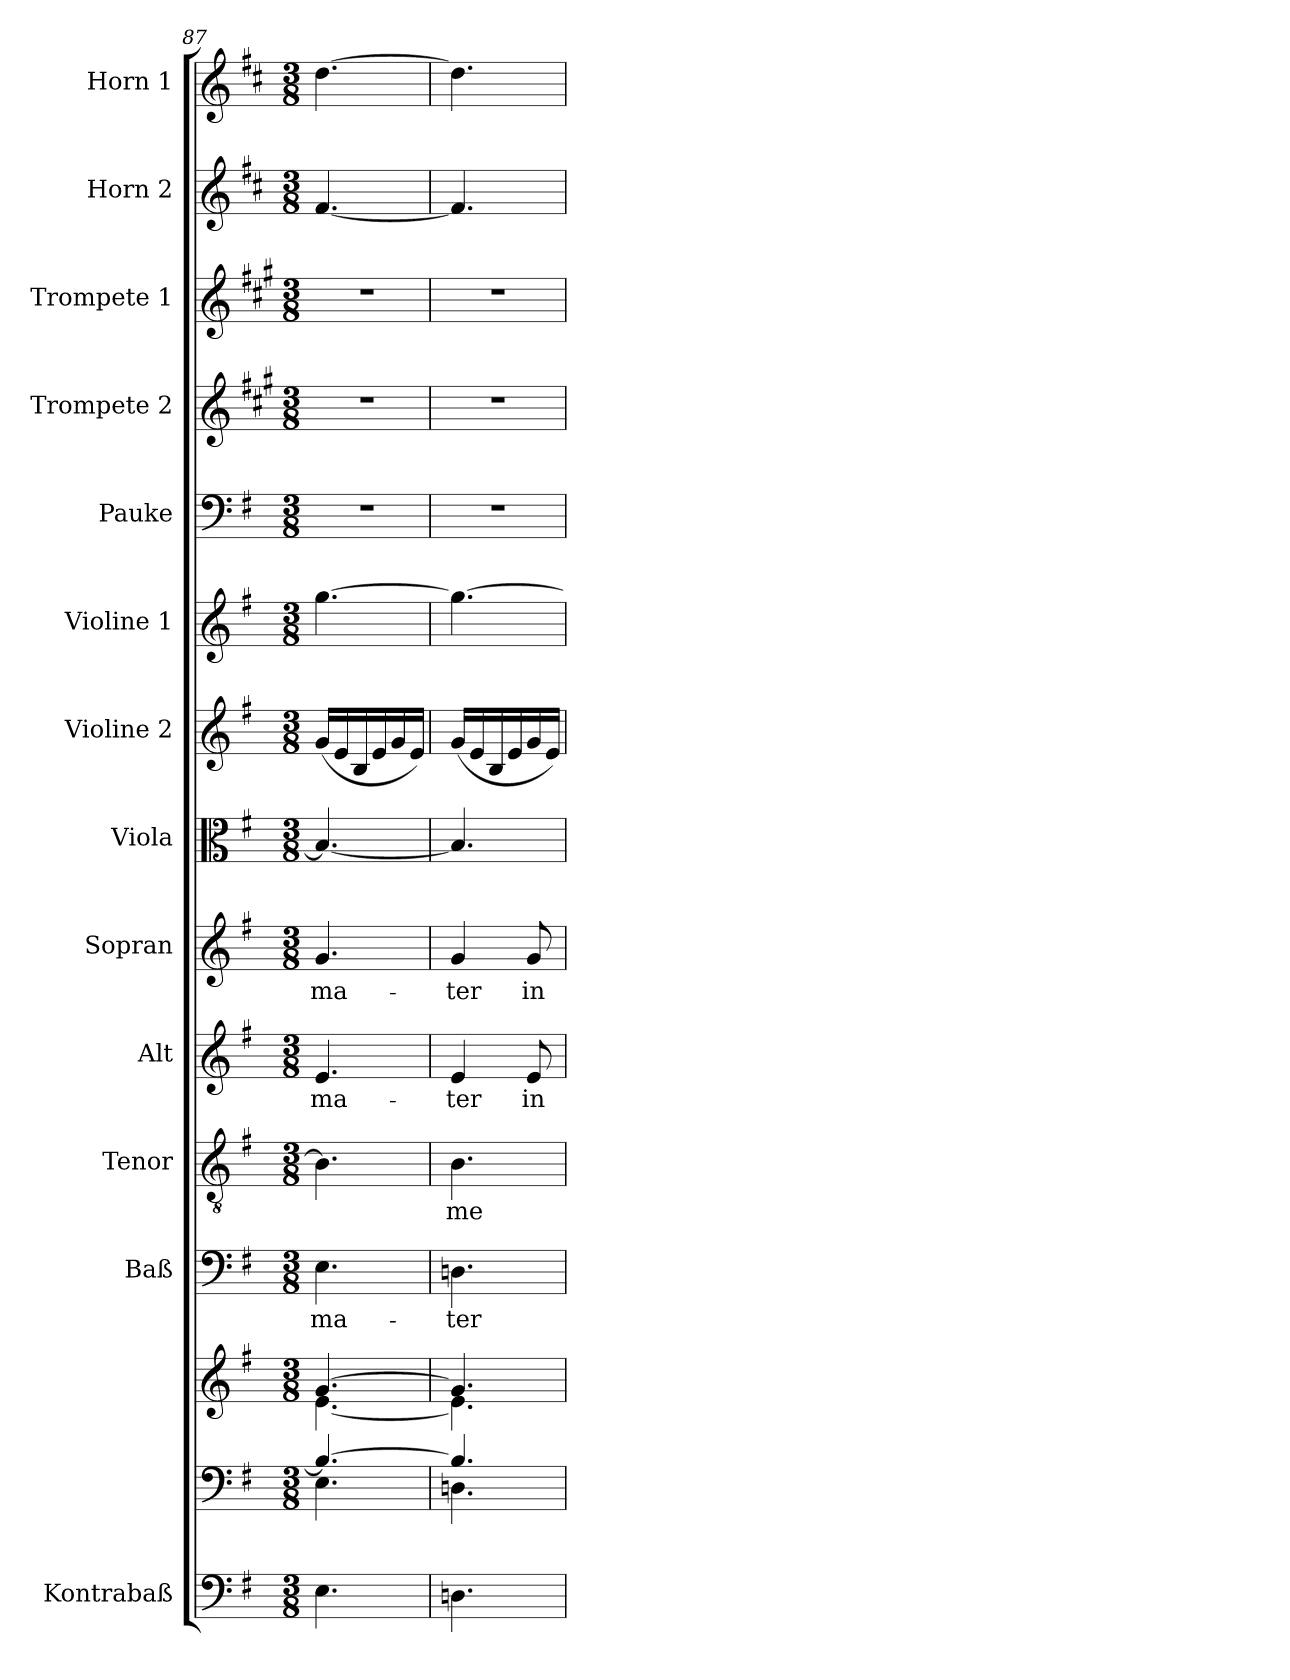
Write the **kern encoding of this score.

**kern	**kern	**kern	**kern	**text	**kern	**text	**kern	**text	**kern	**text	**kern	**kern	**kern	**kern	**kern	**kern	**kern	**kern
*part14	*part13	*part13	*part12	*part12	*part11	*part11	*part10	*part10	*part9	*part9	*part8	*part7	*part6	*part5	*part4	*part3	*part2	*part1
*staff15	*staff14	*staff13	*staff12	*staff12	*staff11	*staff11	*staff10	*staff10	*staff9	*staff9	*staff8	*staff7	*staff6	*staff5	*staff4	*staff3	*staff2	*staff1
*I"Kontrabaß	*	*	*I"Baß	*	*I"Tenor	*	*I"Alt	*	*I"Sopran	*	*I"Viola	*I"Violine 2	*I"Violine 1	*I"Pauke	*I"Trompete 2	*I"Trompete 1	*I"Horn 2	*I"Horn 1
*I'Kb.	*	*	*	*	*	*	*	*	*	*	*I'Vla.	*I'Vl. 2	*I'Vl. 1	*	*I'Tr. 2	*I'Tr. 1	*I'Hr. 2	*I'Hr. 1
*clefF4	*clefF4	*clefG2	*clefF4	*	*clefGv2	*	*clefG2	*	*clefG2	*	*clefC3	*clefG2	*clefG2	*clefF4	*clefG2	*clefG2	*clefG2	*clefG2
*ITrd7c12	*	*	*	*	*	*	*	*	*	*	*	*	*	*	*ITrd1c2	*ITrd1c2	*ITrd4c7	*ITrd4c7
*k[f#]	*k[f#]	*k[f#]	*k[f#]	*	*k[f#]	*	*k[f#]	*	*k[f#]	*	*k[f#]	*k[f#]	*k[f#]	*k[f#]	*k[f#]	*k[f#]	*k[f#]	*k[f#]
*G:	*G:	*G:	*G:	*	*G:	*	*G:	*	*G:	*	*G:	*G:	*G:	*G:	*G:	*G:	*G:	*G:
*M3/8	*M3/8	*M3/8	*M3/8	*	*M3/8	*	*M3/8	*	*M3/8	*	*M3/8	*M3/8	*M3/8	*M3/8	*M3/8	*M3/8	*M3/8	*M3/8
=87	=87	=87	=87	=87	=87	=87	=87	=87	=87	=87	=87	=87	=87	=87	=87	=87	=87	=87
*	*^	*^	*	*	*	*	*	*	*	*	*	*	*	*	*	*	*	*
!	!	!	!	!	!	!LO:LY:b	!	!	!	!LO:LY:b	!	!LO:LY:b	!	!	!	!	!	!	!	!
4.EE\	4.B/_	4.E\	[>4.g/	[<4.e\	4.E\	ma-	4.B\]	.	4.e/	ma-	4.g/	ma-	4.B/_	(<16g/LL	[4.gg\	4.r	4.r	4.r	[4.B/	[4.g\
.	.	.	.	.	.	.	.	.	.	.	.	.	.	16e/	.	.	.	.	.	.
.	.	.	.	.	.	.	.	.	.	.	.	.	.	16B/	.	.	.	.	.	.
.	.	.	.	.	.	.	.	.	.	.	.	.	.	16e/	.	.	.	.	.	.
.	.	.	.	.	.	.	.	.	.	.	.	.	.	16g/	.	.	.	.	.	.
.	.	.	.	.	.	.	.	.	.	.	.	.	.	16e/JJ)	.	.	.	.	.	.
=88	=88	=88	=88	=88	=88	=88	=88	=88	=88	=88	=88	=88	=88	=88	=88	=88	=88	=88	=88	=88
!	!	!	!	!	!	!LO:LY:b	!	!LO:LY:b	!	!LO:LY:b	!	!LO:LY:b	!	!	!	!	!	!	!	!
4.DDn\	4.B/]	4.Dn\	4.g/]	4.e\]	4.Dn\	-ter	4.B\	-me-	4e/	-ter	4g/	-ter	4.B/]	(<16g/LL	4.gg\_	4.r	4.r	4.r	4.B/]	4.g\]
.	.	.	.	.	.	.	.	.	.	.	.	.	.	16e/	.	.	.	.	.	.
.	.	.	.	.	.	.	.	.	.	.	.	.	.	16B/	.	.	.	.	.	.
.	.	.	.	.	.	.	.	.	.	.	.	.	.	16e/	.	.	.	.	.	.
!	!	!	!	!	!	!	!	!	!	!LO:LY:b	!	!LO:LY:b	!	!	!	!	!	!	!	!
.	.	.	.	.	.	.	.	.	8e/	in-	8g/	in-	.	16g/	.	.	.	.	.	.
.	.	.	.	.	.	.	.	.	.	.	.	.	.	16e/JJ)	.	.	.	.	.	.
*	*v	*v	*	*	*	*	*	*	*	*	*	*	*	*	*	*	*	*	*	*
*	*	*v	*v	*	*	*	*	*	*	*	*	*	*	*	*	*	*	*	*
=	=	=	=	=	=	=	=	=	=	=	=	=	=	=	=	=	=	=
*-	*-	*-	*-	*-	*-	*-	*-	*-	*-	*-	*-	*-	*-	*-	*-	*-	*-	*-
